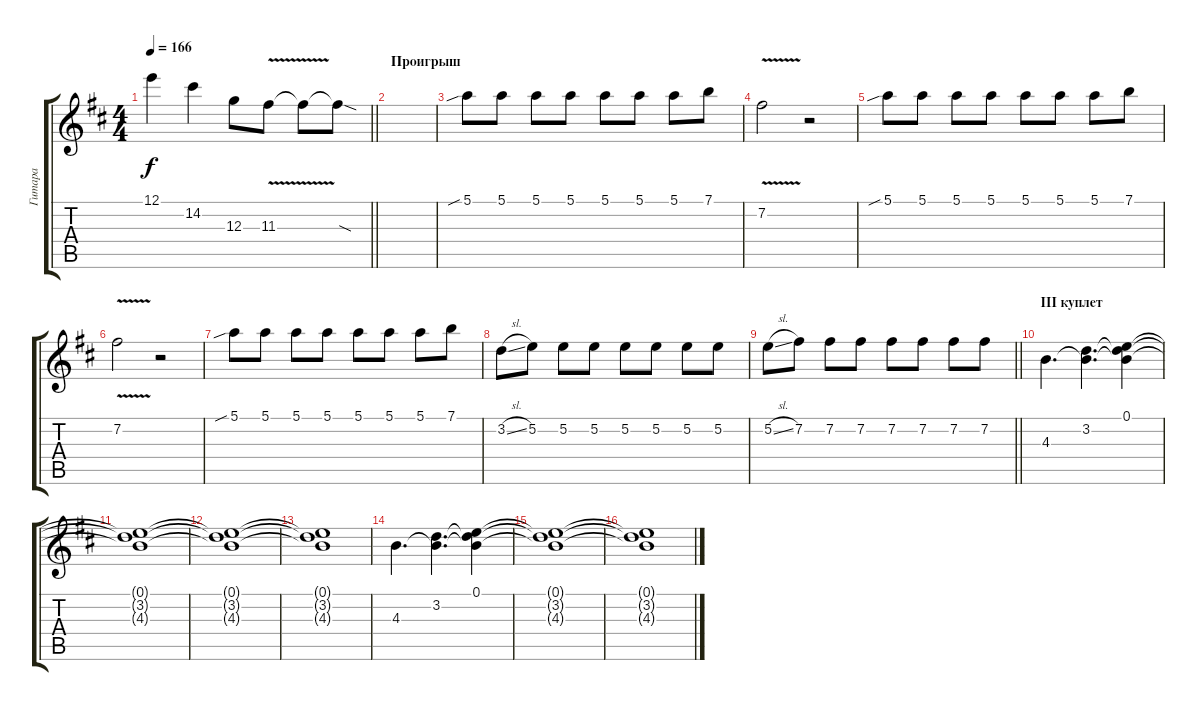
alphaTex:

\track ("Гитара" "Гитара") {instrument distortionguitar}
\staff {score tabs}
\tuning (E4 B3 G3 D3 A2 E2) {hide}
\ts (4 4)
\tempo 166
\clef g2
\barLineRight lightlight
\ks bminor
12.1.4{dy f} 14.2.4 12.3.8 11.3{v}.8 11.3{t}.8 11.3{sod t}.8 |
\section ("" "Проигрыш")
|
5.1{sib}.8 5.1.8 5.1.8 5.1.8 5.1.8 5.1.8 5.1.8 7.1.8 |
7.2{v}.2 r.2 |
5.1{sib}.8 5.1.8 5.1.8 5.1.8 5.1.8 5.1.8 5.1.8 7.1.8 |
7.2{v}.2 r.2 |
5.1{sib}.8 5.1.8 5.1.8 5.1.8 5.1.8 5.1.8 5.1.8 7.1.8 |
3.2{sl}.8 5.2.8 5.2.8 5.2.8 5.2.8 5.2.8 5.2.8 5.2.8 |
\barLineRight lightlight
5.2{sl}.8 7.2.8 7.2.8 7.2.8 7.2.8 7.2.8 7.2.8 7.2.8 |
\section ("" "III куплет")
4.3.4{d volume 5} (3.2 4.3{t}).4{d} (0.1 3.2{t} 4.3{t}).4 |
(0.1{t} 3.2{t} 4.3{t}).1 |
(0.1{t} 3.2{t} 4.3{t}).1 |
(0.1{t} 3.2{t} 4.3{t}).1 |
4.3.4{d volume 12} (3.2 4.3{t}).4{d volume 6} (0.1 3.2{t} 4.3{t}).4 |
(0.1{t} 3.2{t} 4.3{t}).1 |
(0.1{t} 3.2{t} 4.3{t}).1
